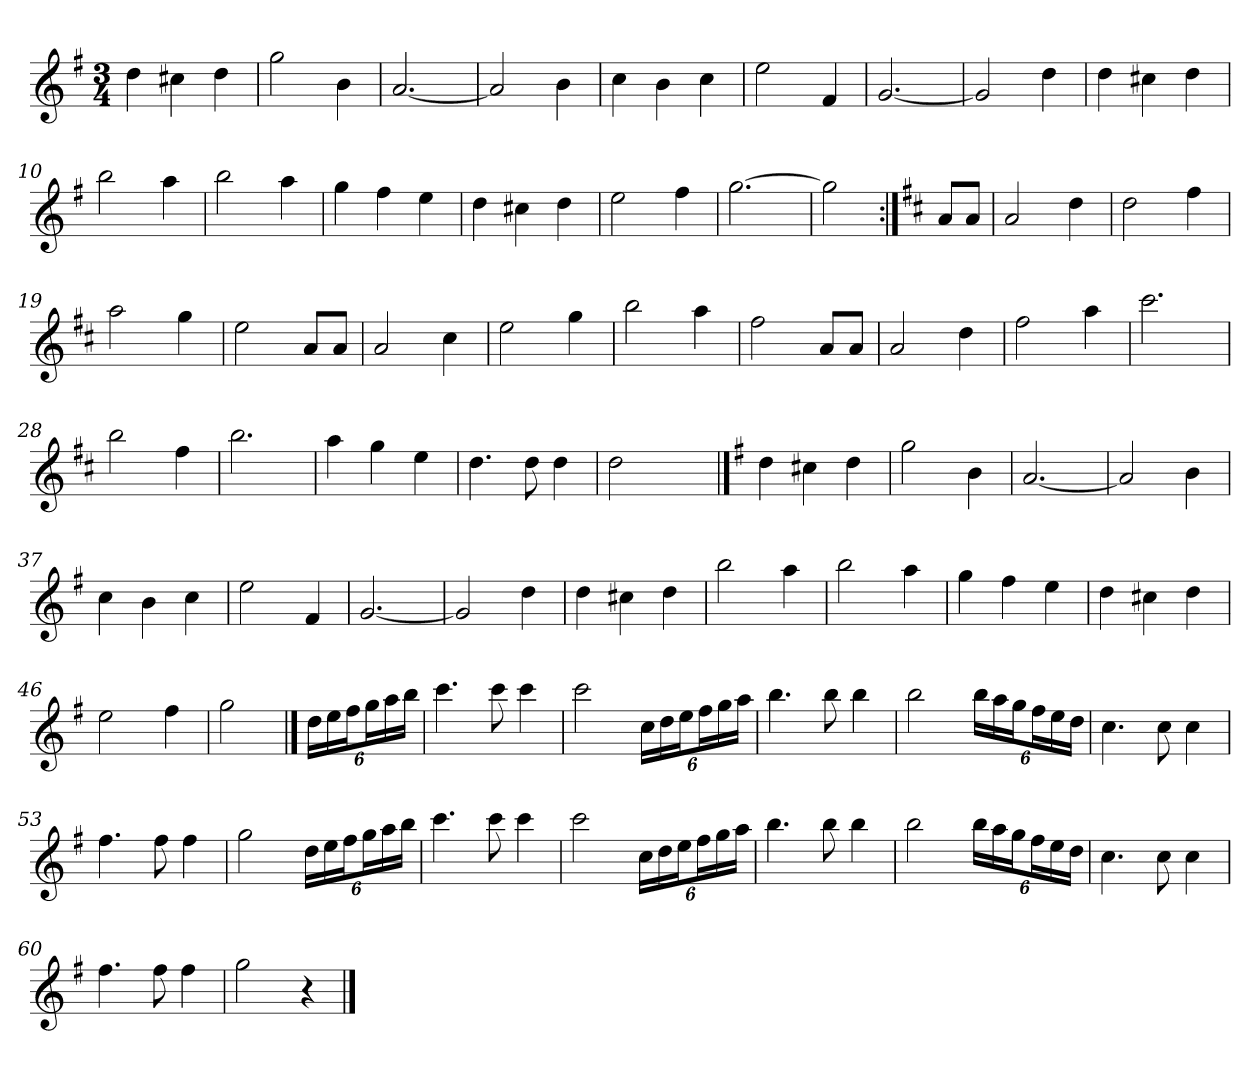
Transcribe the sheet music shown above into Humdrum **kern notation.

**kern
*part1
*staff1
*clefG2
*k[f#]
*G:
*M3/4
*MM120
=1
4dd
4cc#X
4dd
=2
2gg
4b
=3
[2.a
=4
2a]
4b
=5
4cc
4b
4cc
=6
2ee
4f#
=7
[2.g
=8
2g]
4dd
=9
4dd
4cc#X
4dd
=10
2bb
4aa
=11
2bb
4aa
=12
4gg
4ff#
4ee
=13
4dd
4cc#X
4dd
=14
2ee
4ff#
=15
[2.gg
=16
2gg]
=:|!
*k[f#c#]
*D:
8a/L
8a/J
=17
2a
4dd
=18
2dd
4ff#
=19
2aa
4gg
=20
2ee
8a/L
8a/J
=21
2a
4cc#
=22
2ee
4gg
=23
2bb
4aa
=24
2ff#
8a/L
8a/J
=25
2a
4dd
=26
2ff#
4aa
=27
2.ccc#
=28
2bb
4ff#
=29
2.bb
=30
4aa
4gg
4ee
=31
4.dd
8dd
4dd
=32
2dd
4ryy
==33
*k[f#]
*G:
4dd
4cc#X
4dd
=34
2gg
4b
=35
[2.a
=36
2a]
4b
=37
4cc
4b
4cc
=38
2ee
4f#
=39
[2.g
=40
2g]
4dd
=41
4dd
4cc#X
4dd
=42
2bb
4aa
=43
2bb
4aa
=44
4gg
4ff#
4ee
=45
4dd
4cc#X
4dd
=46
2ee
4ff#
=47
2gg
==
24dd\LL
24ee\
24ff#\J
24gg\L
24aa\
24bb\JJ
=48
4.ccc
8ccc
4ccc
=49
2ccc
24cc\LL
24dd\
24ee\J
24ff#\L
24gg\
24aa\JJ
=50
4.bb
8bb
4bb
=51
2bb
24bb\LL
24aa\
24gg\J
24ff#\L
24ee\
24dd\JJ
=52
4.cc
8cc
4cc
=53
4.ff#
8ff#
4ff#
=54
2gg
24dd\LL
24ee\
24ff#\J
24gg\L
24aa\
24bb\JJ
=55
4.ccc
8ccc
4ccc
=56
2ccc
24cc\LL
24dd\
24ee\J
24ff#\L
24gg\
24aa\JJ
=57
4.bb
8bb
4bb
=58
2bb
24bb\LL
24aa\
24gg\J
24ff#\L
24ee\
24dd\JJ
=59
4.cc
8cc
4cc
=60
4.ff#
8ff#
4ff#
=61
2gg
4r
==
*-
